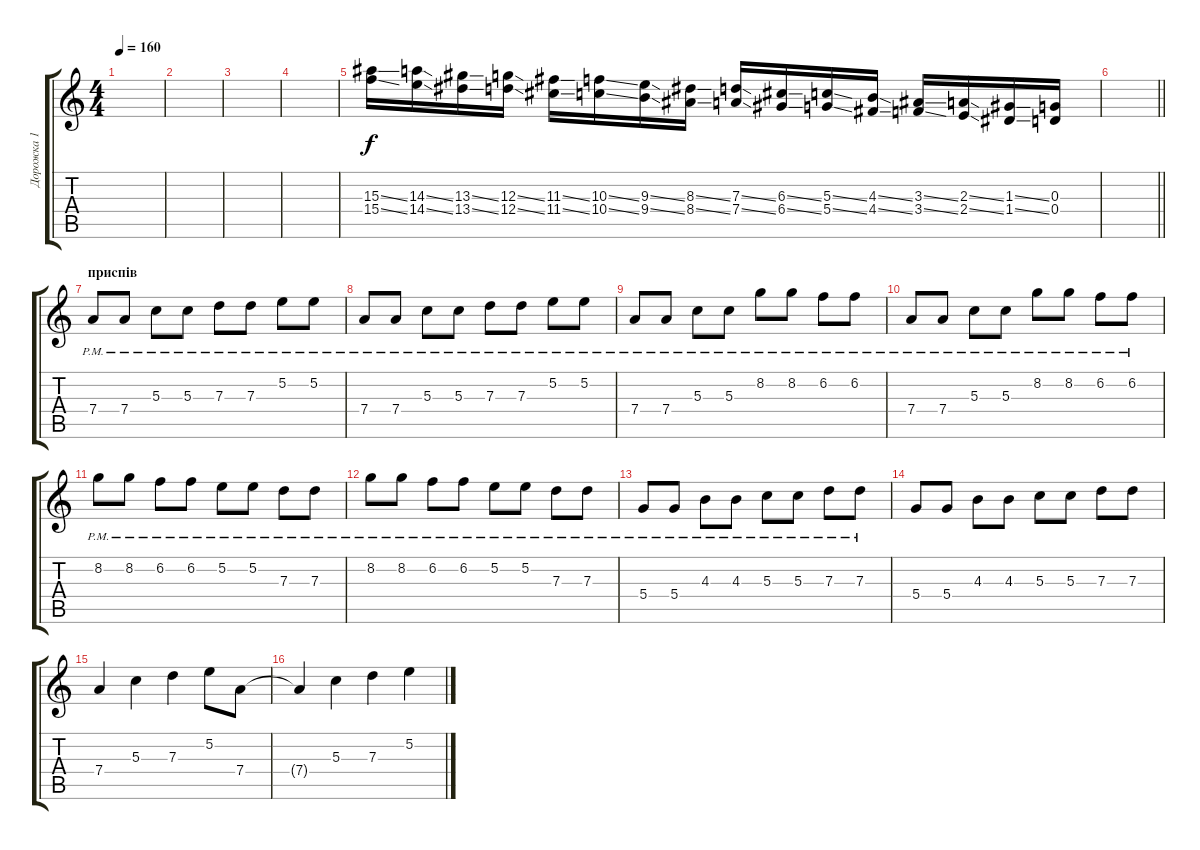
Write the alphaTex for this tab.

\track ("Дорожка 1" "Дорожка 1") {instrument distortionguitar}
\staff {score tabs}
\tuning (E4 B3 G3 D3 A2 E2) {hide}
\ts (4 4)
\tempo 160
\clef g2
\ks c
|
|
|
|
(15.3{ss} 15.4{ss}).16 (14.3{ss} 14.4{ss}).16 (13.3{ss} 13.4{ss}).16 (12.3{ss} 12.4{ss}).16 (11.3{ss} 11.4{ss}).16 (10.3{ss} 10.4{ss}).16 (9.3{ss} 9.4{ss}).16 (8.3{ss} 8.4{ss}).16 (7.3{ss} 7.4{ss}).16 (6.3{ss} 6.4{ss}).16 (5.3{ss} 5.4{ss}).16 (4.3{ss} 4.4{ss}).16 (3.3{ss} 3.4{ss}).16 (2.3{ss} 2.4{ss}).16 (1.3{ss} 1.4{ss}).16 (0.3 0.4).16 |
\barLineRight lightlight
|
\section ("" "приспів")
7.4{pm}.8 7.4{pm}.8 5.3{pm}.8 5.3{pm}.8 7.3{pm}.8 7.3{pm}.8 5.2{pm}.8 5.2{pm}.8 |
7.4{pm}.8 7.4{pm}.8 5.3{pm}.8 5.3{pm}.8 7.3{pm}.8 7.3{pm}.8 5.2{pm}.8 5.2{pm}.8 |
7.4{pm}.8 7.4{pm}.8 5.3{pm}.8 5.3{pm}.8 8.2{pm}.8 8.2{pm}.8 6.2{pm}.8 6.2{pm}.8 |
7.4{pm}.8 7.4{pm}.8 5.3{pm}.8 5.3{pm}.8 8.2{pm}.8 8.2{pm}.8 6.2{pm}.8 6.2{pm}.8 |
8.2{pm}.8 8.2{pm}.8 6.2{pm}.8 6.2{pm}.8 5.2{pm}.8 5.2{pm}.8 7.3{pm}.8 7.3{pm}.8 |
8.2{pm}.8 8.2{pm}.8 6.2{pm}.8 6.2{pm}.8 5.2{pm}.8 5.2{pm}.8 7.3{pm}.8 7.3{pm}.8 |
5.4{pm}.8 5.4{pm}.8 4.3{pm}.8 4.3{pm}.8 5.3{pm}.8 5.3{pm}.8 7.3{pm}.8 7.3{pm}.8 |
5.4.8 5.4.8 4.3.8 4.3.8 5.3.8 5.3.8 7.3.8 7.3.8 |
7.4.4 5.3.4 7.3.4 5.2.8 7.4.8 |
7.4{t}.4 5.3.4 7.3.4 5.2.4
